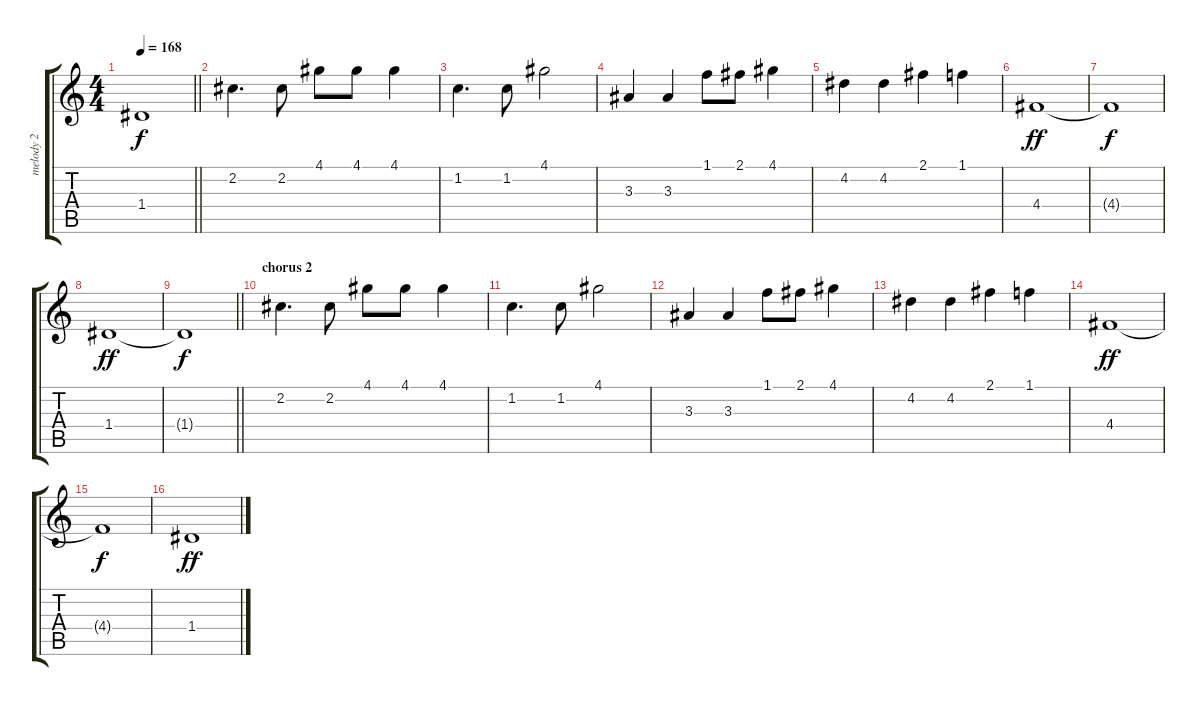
\track ("melody 2" "melody 2") {instrument electricguitarjazz}
\staff {score tabs}
\tuning (E4 B3 G3 D3 A2 E2) {hide}
\ts (4 4)
\tempo 168
\clef g2
\barLineRight lightlight
\ks c
1.4{t}.1{dy f} |
2.2.4{d} 2.2.8 4.1.8 4.1.8 4.1.4 |
1.2.4{d} 1.2.8 4.1.2 |
3.3.4 3.3.4 1.1.8 2.1.8 4.1.4 |
4.2.4 4.2.4 2.1.4 1.1.4 |
4.4.1{dy ff} |
4.4{t}.1{dy f} |
1.4.1{dy ff} |
\barLineRight lightlight
1.4{t}.1{dy f} |
\section ("" "chorus 2")
2.2.4{d} 2.2.8 4.1.8 4.1.8 4.1.4 |
1.2.4{d} 1.2.8 4.1.2 |
3.3.4 3.3.4 1.1.8 2.1.8 4.1.4 |
4.2.4 4.2.4 2.1.4 1.1.4 |
4.4.1{dy ff} |
4.4{t}.1{dy f} |
1.4.1{dy ff}
